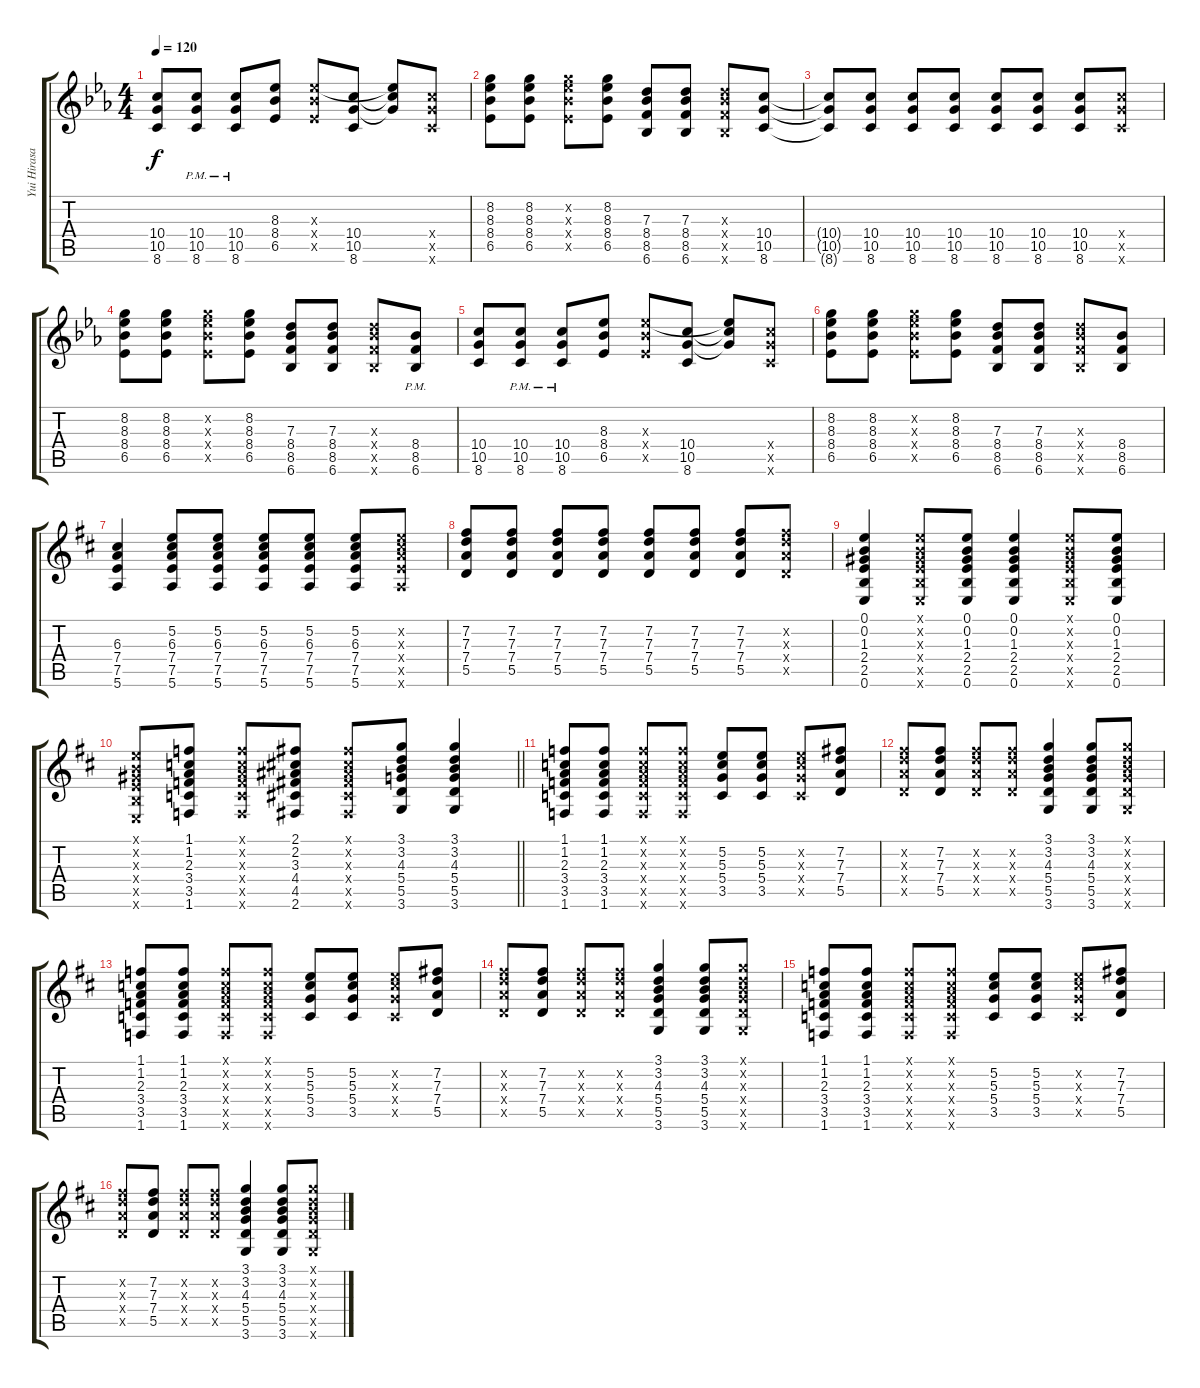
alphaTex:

\track ("Yui Hirasawa" "Yui Hirasa") {instrument distortionguitar}
\staff {score tabs}
\tuning (E4 B3 G3 D3 A2 E2) {hide}
\ts (4 4)
\tempo 120
\clef g2
\ks eb
(10.4 10.5 8.6).8{dy f} (10.4{pm} 10.5{pm} 8.6{pm}).8 (10.4{pm} 10.5{pm} 8.6{pm}).8 (8.3 8.4 6.5).8 (8.3{x} 8.4{x} 6.5{x}).8 (10.4 10.5 8.6).8 (8.3{t} 10.4{t} 10.5{t}).8 (10.4{x} 10.5{x} 8.6{x}).8 |
(8.2 8.3 8.4 6.5).8 (8.2 8.3 8.4 6.5).8 (8.2{x} 8.3{x} 8.4{x} 6.5{x}).8 (8.2 8.3 8.4 6.5).8 (7.3 8.4 8.5 6.6).8 (7.3 8.4 8.5 6.6).8 (7.3{x} 8.4{x} 8.5{x} 6.6{x}).8 (10.4 10.5 8.6).8 |
(10.4{t} 10.5{t} 8.6{t}).8 (10.4 10.5 8.6).8 (10.4 10.5 8.6).8 (10.4 10.5 8.6).8 (10.4 10.5 8.6).8 (10.4 10.5 8.6).8 (10.4 10.5 8.6).8 (10.4{x} 10.5{x} 8.6{x}).8 |
(8.2 8.3 8.4 6.5).8 (8.2 8.3 8.4 6.5).8 (8.2{x} 8.3{x} 8.4{x} 6.5{x}).8 (8.2 8.3 8.4 6.5).8 (7.3 8.4 8.5 6.6).8 (7.3 8.4 8.5 6.6).8 (7.3{x} 8.4{x} 8.5{x} 6.6{x}).8 (8.4{pm} 8.5{pm} 6.6{pm}).8 |
(10.4 10.5 8.6).8 (10.4{pm} 10.5{pm} 8.6{pm}).8 (10.4{pm} 10.5{pm} 8.6{pm}).8 (8.3 8.4 6.5).8 (8.3{x} 8.4{x} 6.5{x}).8 (10.4 10.5 8.6).8 (8.3{t} 10.4{t} 10.5{t}).8 (10.4{x} 10.5{x} 8.6{x}).8 |
(8.2 8.3 8.4 6.5).8 (8.2 8.3 8.4 6.5).8 (8.2{x} 8.3{x} 8.4{x} 6.5{x}).8 (8.2 8.3 8.4 6.5).8 (7.3 8.4 8.5 6.6).8 (7.3 8.4 8.5 6.6).8 (7.3{x} 8.4{x} 8.5{x} 6.6{x}).8 (8.4 8.5 6.6).8 |
\ks d
(6.3 7.4 7.5 5.6).4 (5.2 6.3 7.4 7.5 5.6).8 (5.2 6.3 7.4 7.5 5.6).8 (5.2 6.3 7.4 7.5 5.6).8 (5.2 6.3 7.4 7.5 5.6).8 (5.2 6.3 7.4 7.5 5.6).8 (5.2{x} 6.3{x} 7.4{x} 7.5{x} 5.6{x}).8 |
(7.2 7.3 7.4 5.5).8 (7.2 7.3 7.4 5.5).8 (7.2 7.3 7.4 5.5).8 (7.2 7.3 7.4 5.5).8 (7.2 7.3 7.4 5.5).8 (7.2 7.3 7.4 5.5).8 (7.2 7.3 7.4 5.5).8 (7.2{x} 7.3{x} 7.4{x} 5.5{x}).8 |
(0.1 0.2 1.3 2.4 2.5 0.6).4 (0.1{x} 0.2{x} 1.3{x} 2.4{x} 2.5{x} 0.6{x}).8 (0.1 0.2 1.3 2.4 2.5 0.6).8 (0.1 0.2 1.3 2.4 2.5 0.6).4 (0.1{x} 0.2{x} 1.3{x} 2.4{x} 2.5{x} 0.6{x}).8 (0.1 0.2 1.3 2.4 2.5 0.6).8 |
\barLineRight lightlight
(0.1{x} 0.2{x} 1.3{x} 2.4{x} 2.5{x} 0.6{x}).8 (1.1 1.2 2.3 3.4 3.5 1.6).8 (1.1{x} 1.2{x} 2.3{x} 3.4{x} 3.5{x} 1.6{x}).8 (2.1 2.2 3.3 4.4 4.5 2.6).8 (2.1{x} 2.2{x} 3.3{x} 4.4{x} 4.5{x} 2.6{x}).8 (3.1 3.2 4.3 5.4 5.5 3.6).8 (3.1 3.2 4.3 5.4 5.5 3.6).4 |
(1.1 1.2 2.3 3.4 3.5 1.6).8 (1.1 1.2 2.3 3.4 3.5 1.6).8 (1.1{x} 1.2{x} 2.3{x} 3.4{x} 3.5{x} 1.6{x}).8 (1.1{x} 1.2{x} 2.3{x} 3.4{x} 3.5{x} 1.6{x}).8 (5.2 5.3 5.4 3.5).8 (5.2 5.3 5.4 3.5).8 (5.2{x} 5.3{x} 5.4{x} 3.5{x}).8 (7.2 7.3 7.4 5.5).8 |
(7.2{x} 7.3{x} 7.4{x} 5.5{x}).8 (7.2 7.3 7.4 5.5).8 (7.2{x} 7.3{x} 7.4{x} 5.5{x}).8 (7.2{x} 7.3{x} 7.4{x} 5.5{x}).8 (3.1 3.2 4.3 5.4 5.5 3.6).4 (3.1 3.2 4.3 5.4 5.5 3.6).8 (3.1{x} 3.2{x} 4.3{x} 5.4{x} 5.5{x} 3.6{x}).8 |
(1.1 1.2 2.3 3.4 3.5 1.6).8 (1.1 1.2 2.3 3.4 3.5 1.6).8 (1.1{x} 1.2{x} 2.3{x} 3.4{x} 3.5{x} 1.6{x}).8 (1.1{x} 1.2{x} 2.3{x} 3.4{x} 3.5{x} 1.6{x}).8 (5.2 5.3 5.4 3.5).8 (5.2 5.3 5.4 3.5).8 (5.2{x} 5.3{x} 5.4{x} 3.5{x}).8 (7.2 7.3 7.4 5.5).8 |
(7.2{x} 7.3{x} 7.4{x} 5.5{x}).8 (7.2 7.3 7.4 5.5).8 (7.2{x} 7.3{x} 7.4{x} 5.5{x}).8 (7.2{x} 7.3{x} 7.4{x} 5.5{x}).8 (3.1 3.2 4.3 5.4 5.5 3.6).4 (3.1 3.2 4.3 5.4 5.5 3.6).8 (3.1{x} 3.2{x} 4.3{x} 5.4{x} 5.5{x} 3.6{x}).8 |
(1.1 1.2 2.3 3.4 3.5 1.6).8 (1.1 1.2 2.3 3.4 3.5 1.6).8 (1.1{x} 1.2{x} 2.3{x} 3.4{x} 3.5{x} 1.6{x}).8 (1.1{x} 1.2{x} 2.3{x} 3.4{x} 3.5{x} 1.6{x}).8 (5.2 5.3 5.4 3.5).8 (5.2 5.3 5.4 3.5).8 (5.2{x} 5.3{x} 5.4{x} 3.5{x}).8 (7.2 7.3 7.4 5.5).8 |
(7.2{x} 7.3{x} 7.4{x} 5.5{x}).8 (7.2 7.3 7.4 5.5).8 (7.2{x} 7.3{x} 7.4{x} 5.5{x}).8 (7.2{x} 7.3{x} 7.4{x} 5.5{x}).8 (3.1 3.2 4.3 5.4 5.5 3.6).4 (3.1 3.2 4.3 5.4 5.5 3.6).8 (3.1{x} 3.2{x} 4.3{x} 5.4{x} 5.5{x} 3.6{x}).8
